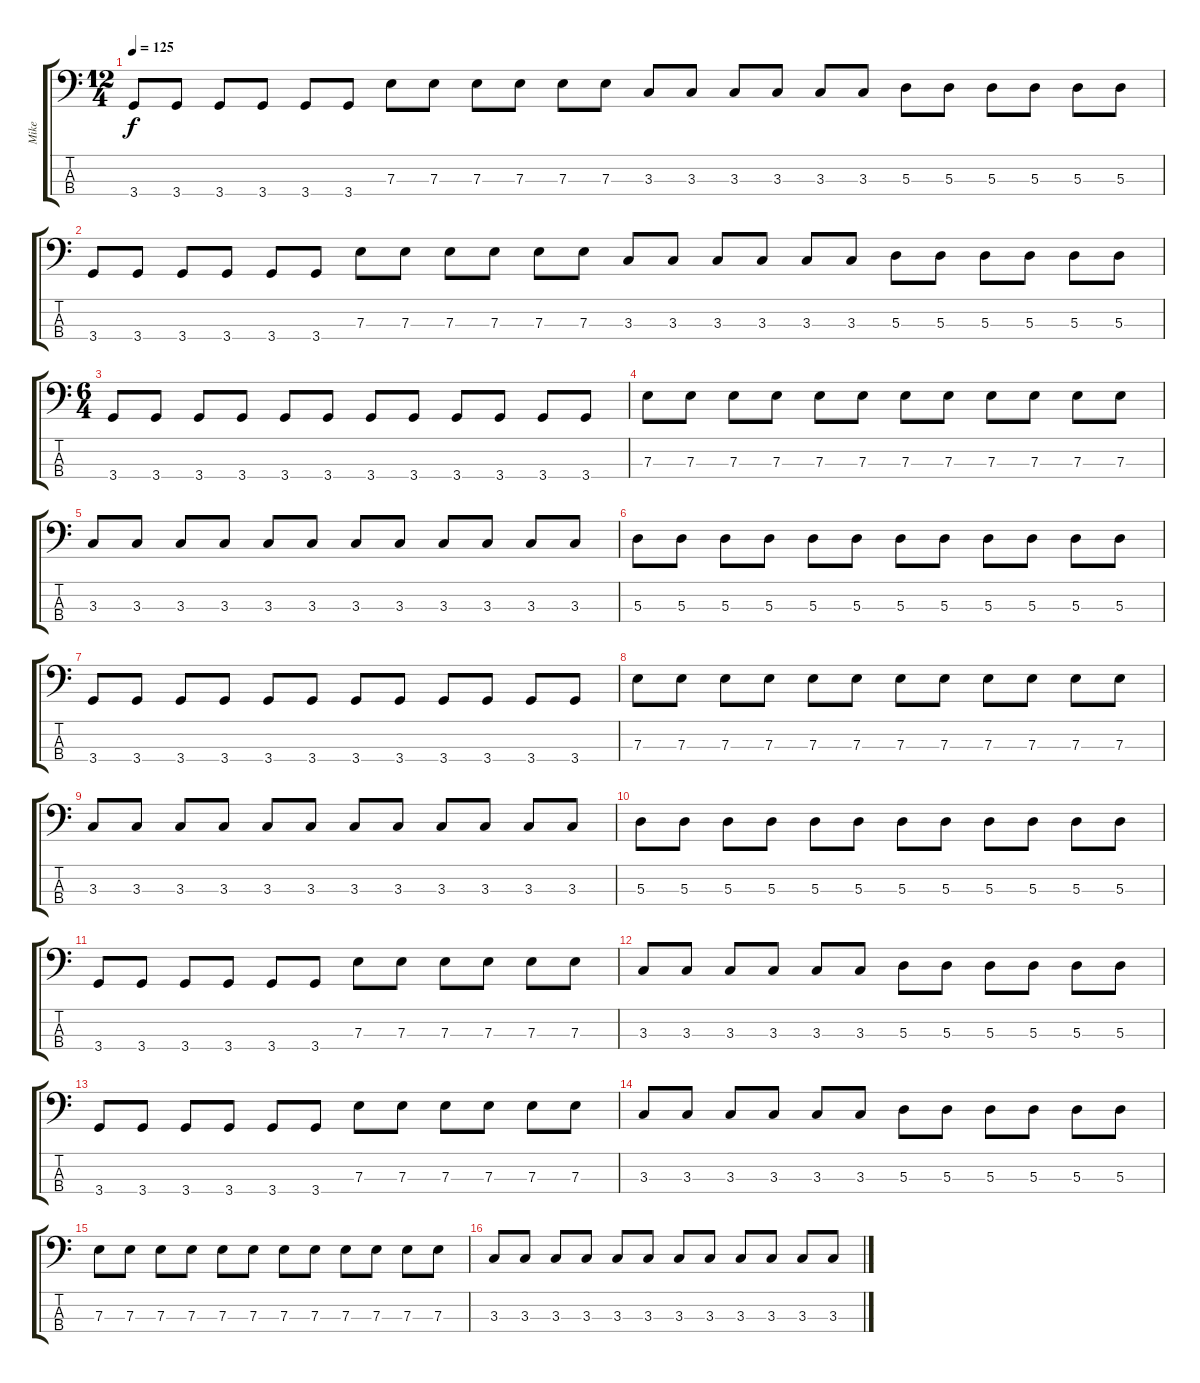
\track ("Mike" "Mike") {instrument electricbassfinger}
\staff {score tabs}
\tuning (G2 D2 A1 E1) {hide}
\ts (12 4)
\tempo 125
\clef f4
\ks c
3.4.8{dy f instrument electricbassfinger} 3.4.8 3.4.8 3.4.8 3.4.8 3.4.8 7.3.8 7.3.8 7.3.8 7.3.8 7.3.8 7.3.8 3.3.8 3.3.8 3.3.8 3.3.8 3.3.8 3.3.8 5.3.8 5.3.8 5.3.8 5.3.8 5.3.8 5.3.8 |
3.4.8 3.4.8 3.4.8 3.4.8 3.4.8 3.4.8 7.3.8 7.3.8 7.3.8 7.3.8 7.3.8 7.3.8 3.3.8 3.3.8 3.3.8 3.3.8 3.3.8 3.3.8 5.3.8 5.3.8 5.3.8 5.3.8 5.3.8 5.3.8 |
\ts (6 4)
3.4.8 3.4.8 3.4.8 3.4.8 3.4.8 3.4.8 3.4.8 3.4.8 3.4.8 3.4.8 3.4.8 3.4.8 |
7.3.8 7.3.8 7.3.8 7.3.8 7.3.8 7.3.8 7.3.8 7.3.8 7.3.8 7.3.8 7.3.8 7.3.8 |
3.3.8 3.3.8 3.3.8 3.3.8 3.3.8 3.3.8 3.3.8 3.3.8 3.3.8 3.3.8 3.3.8 3.3.8 |
5.3.8 5.3.8 5.3.8 5.3.8 5.3.8 5.3.8 5.3.8 5.3.8 5.3.8 5.3.8 5.3.8 5.3.8 |
3.4.8 3.4.8 3.4.8 3.4.8 3.4.8 3.4.8 3.4.8 3.4.8 3.4.8 3.4.8 3.4.8 3.4.8 |
7.3.8 7.3.8 7.3.8 7.3.8 7.3.8 7.3.8 7.3.8 7.3.8 7.3.8 7.3.8 7.3.8 7.3.8 |
3.3.8 3.3.8 3.3.8 3.3.8 3.3.8 3.3.8 3.3.8 3.3.8 3.3.8 3.3.8 3.3.8 3.3.8 |
5.3.8 5.3.8 5.3.8 5.3.8 5.3.8 5.3.8 5.3.8 5.3.8 5.3.8 5.3.8 5.3.8 5.3.8 |
3.4.8 3.4.8 3.4.8 3.4.8 3.4.8 3.4.8 7.3.8 7.3.8 7.3.8 7.3.8 7.3.8 7.3.8 |
3.3.8 3.3.8 3.3.8 3.3.8 3.3.8 3.3.8 5.3.8 5.3.8 5.3.8 5.3.8 5.3.8 5.3.8 |
3.4.8 3.4.8 3.4.8 3.4.8 3.4.8 3.4.8 7.3.8 7.3.8 7.3.8 7.3.8 7.3.8 7.3.8 |
3.3.8 3.3.8 3.3.8 3.3.8 3.3.8 3.3.8 5.3.8 5.3.8 5.3.8 5.3.8 5.3.8 5.3.8 |
7.3.8 7.3.8 7.3.8 7.3.8 7.3.8 7.3.8 7.3.8 7.3.8 7.3.8 7.3.8 7.3.8 7.3.8 |
3.3.8 3.3.8 3.3.8 3.3.8 3.3.8 3.3.8 3.3.8 3.3.8 3.3.8 3.3.8 3.3.8 3.3.8
